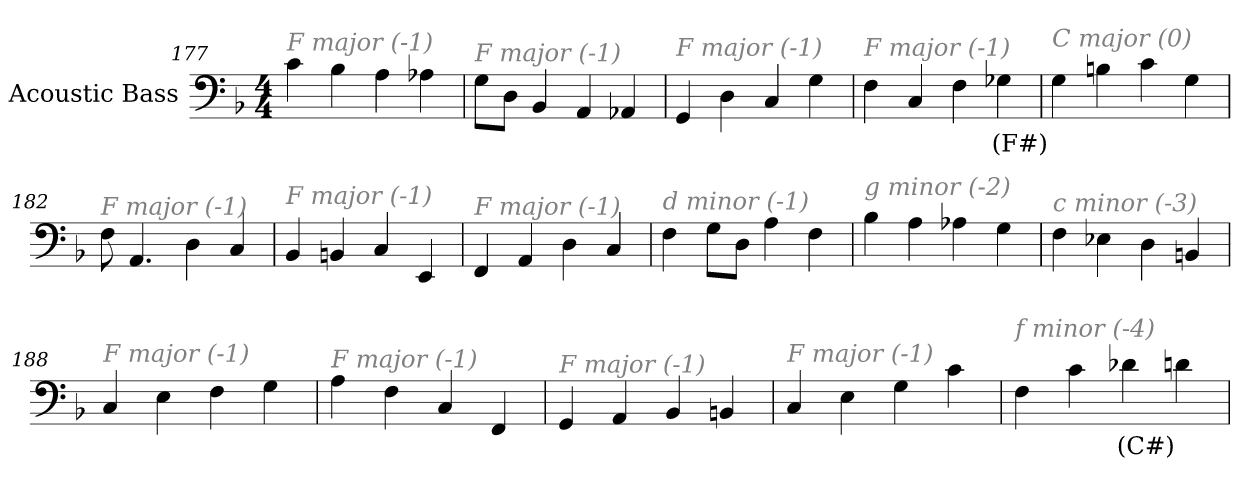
**kern	**text
*part1	*part1
*staff1	*staff1
*I"Acoustic Bass	*
*clefF4	*
*ITrd7c12	*
*k[b-]	*
*F:	*
*M4/4	*
=177	=177
!LO:TX:i:color=#808080:t=F major (-1)	!
4C	.
4BB-	.
4AA	.
4AA-X	.
=178	=178
!LO:TX:i:color=#808080:t=F major (-1)	!
8GGL	.
8DDJ	.
4BBB-	.
4AAA	.
4AAA-X	.
=179	=179
!LO:TX:i:color=#808080:t=F major (-1)	!
4GGG	.
4DD	.
4CC	.
4GG	.
=180	=180
!LO:TX:i:color=#808080:t=F major (-1)	!
4FF	.
4CC	.
4FF	.
4GG-Xi	(F#)
=181	=181
!LO:TX:i:color=#808080:t=C major (0)	!
4GG	.
4BBn	.
4C	.
4GG	.
=182	=182
!LO:TX:i:color=#808080:t=F major (-1)	!
8FF	.
4.AAA	.
4DD	.
4CC	.
=183	=183
!LO:TX:i:color=#808080:t=F major (-1)	!
4BBB-	.
4BBBn	.
4CC	.
4EEE	.
=184	=184
!LO:TX:i:color=#808080:t=F major (-1)	!
4FFF	.
4AAA	.
4DD	.
4CC	.
=185	=185
!LO:TX:i:color=#808080:t=d minor (-1)	!
4FF	.
8GGL	.
8DDJ	.
4AA	.
4FF	.
=186	=186
!LO:TX:i:color=#808080:t=g minor (-2)	!
4BB-	.
4AA	.
4AA-X	.
4GG	.
=187	=187
!LO:TX:i:color=#808080:t=c minor (-3)	!
4FF	.
4EE-X	.
4DD	.
4BBBn	.
=188	=188
!LO:TX:i:color=#808080:t=F major (-1)	!
4CC	.
4EE	.
4FF	.
4GG	.
=189	=189
!LO:TX:i:color=#808080:t=F major (-1)	!
4AA	.
4FF	.
4CC	.
4FFF	.
=190	=190
!LO:TX:i:color=#808080:t=F major (-1)	!
4GGG	.
4AAA	.
4BBB-	.
4BBBn	.
=191	=191
!LO:TX:i:color=#808080:t=F major (-1)	!
4CC	.
4EE	.
4GG	.
4C	.
=192	=192
!LO:TX:i:color=#808080:t=f minor (-4)	!
4FF	.
4C	.
4D-Xi	(C#)
4D	.
=	=
*-	*-
